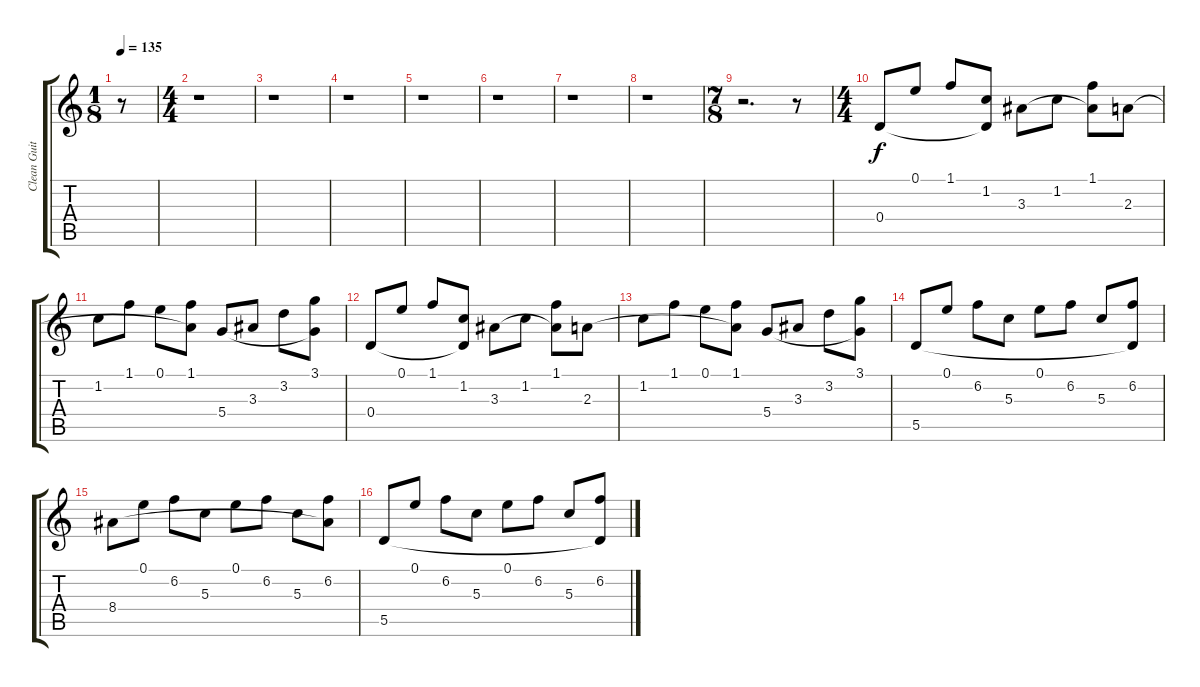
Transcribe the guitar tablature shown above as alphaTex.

\track ("Clean Guitar" "Clean Guit") {instrument electricguitarclean}
\staff {score tabs}
\tuning (E4 B3 G3 D3 A2 E2) {hide}
\ts (1 8)
\tempo 135
\clef g2
\ks c
r.8{dy f} |
\ts (4 4)
r.1 |
r.1 |
r.1 |
r.1 |
r.1 |
r.1 |
r.1 |
\ts (7 8)
r.2{d} r.8 |
\ts (4 4)
0.4.8 0.1.8 1.1.8 (1.2 0.4{t}).8 3.3.8 1.2.8 (1.1 3.3{t}).8 2.3.8 |
1.2.8 1.1.8 0.1.8 (1.1 2.3{t}).8 5.4.8 3.3.8 3.2.8 (3.1 5.4{t}).8 |
0.4.8 0.1.8 1.1.8 (1.2 0.4{t}).8 3.3.8 1.2.8 (1.1 3.3{t}).8 2.3.8 |
1.2.8 1.1.8 0.1.8 (1.1 2.3{t}).8 5.4.8 3.3.8 3.2.8 (3.1 5.4{t}).8 |
5.5.8 0.1.8 6.2.8 5.3.8 0.1.8 6.2.8 5.3.8 (6.2 5.5{t}).8 |
8.4.8 0.1.8 6.2.8 5.3.8 0.1.8 6.2.8 5.3.8 (6.2 8.4{t}).8 |
5.5.8 0.1.8 6.2.8 5.3.8 0.1.8 6.2.8 5.3.8 (6.2 5.5{t}).8
